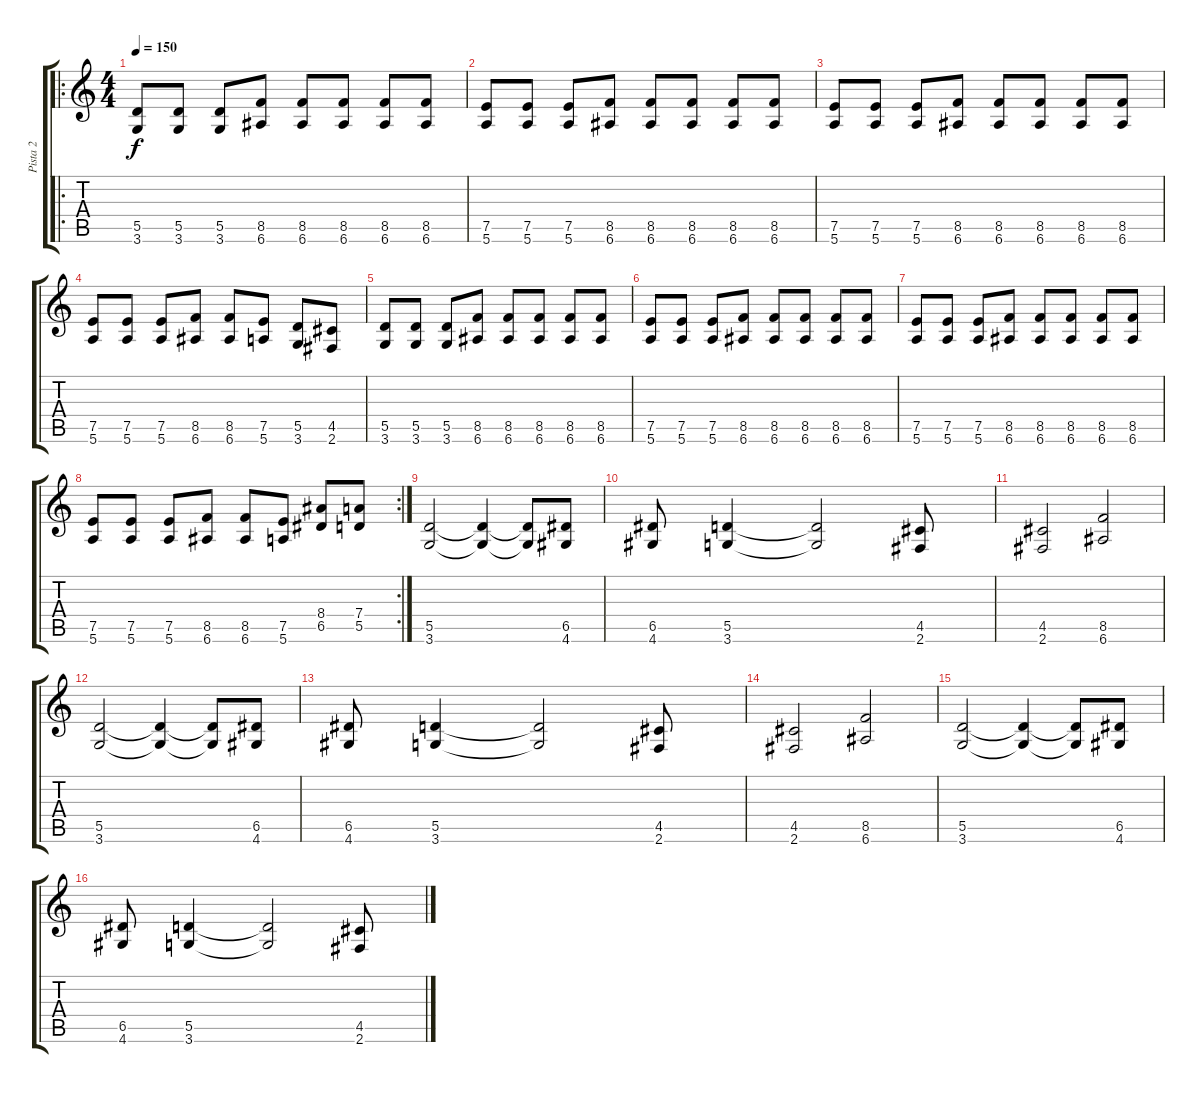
\track ("Pista 2" "Pista 2") {instrument distortionguitar}
\staff {score tabs}
\tuning (E4 B3 G3 D3 A2 E2) {hide}
\ro
\ts (4 4)
\tempo 150
\clef g2
\ks c
(5.5 3.6).8{dy f instrument distortionguitar} (5.5 3.6).8 (5.5 3.6).8 (8.5 6.6).8 (8.5 6.6).8 (8.5 6.6).8 (8.5 6.6).8 (8.5 6.6).8 |
(7.5 5.6).8 (7.5 5.6).8 (7.5 5.6).8 (8.5 6.6).8 (8.5 6.6).8 (8.5 6.6).8 (8.5 6.6).8 (8.5 6.6).8 |
(7.5 5.6).8 (7.5 5.6).8 (7.5 5.6).8 (8.5 6.6).8 (8.5 6.6).8 (8.5 6.6).8 (8.5 6.6).8 (8.5 6.6).8 |
(7.5 5.6).8 (7.5 5.6).8 (7.5 5.6).8 (8.5 6.6).8 (8.5 6.6).8 (7.5 5.6).8 (5.5 3.6).8 (4.5 2.6).8 |
(5.5 3.6).8 (5.5 3.6).8 (5.5 3.6).8 (8.5 6.6).8 (8.5 6.6).8 (8.5 6.6).8 (8.5 6.6).8 (8.5 6.6).8 |
(7.5 5.6).8 (7.5 5.6).8 (7.5 5.6).8 (8.5 6.6).8 (8.5 6.6).8 (8.5 6.6).8 (8.5 6.6).8 (8.5 6.6).8 |
(7.5 5.6).8 (7.5 5.6).8 (7.5 5.6).8 (8.5 6.6).8 (8.5 6.6).8 (8.5 6.6).8 (8.5 6.6).8 (8.5 6.6).8 |
\rc 2
(7.5 5.6).8 (7.5 5.6).8 (7.5 5.6).8 (8.5 6.6).8 (8.5 6.6).8 (7.5 5.6).8 (8.4 6.5).8 (7.4 5.5).8 |
(5.5 3.6).2 (5.5{t} 3.6{t}).4 (5.5{t} 3.6{t}).8 (6.5 4.6).8 |
(6.5 4.6).8 (5.5 3.6).4 (5.5{t} 3.6{t}).2 (4.5 2.6).8 |
(4.5 2.6).2 (8.5 6.6).2 |
(5.5 3.6).2 (5.5{t} 3.6{t}).4 (5.5{t} 3.6{t}).8 (6.5 4.6).8 |
(6.5 4.6).8 (5.5 3.6).4 (5.5{t} 3.6{t}).2 (4.5 2.6).8 |
(4.5 2.6).2 (8.5 6.6).2 |
(5.5 3.6).2 (5.5{t} 3.6{t}).4 (5.5{t} 3.6{t}).8 (6.5 4.6).8 |
(6.5 4.6).8 (5.5 3.6).4 (5.5{t} 3.6{t}).2 (4.5 2.6).8
